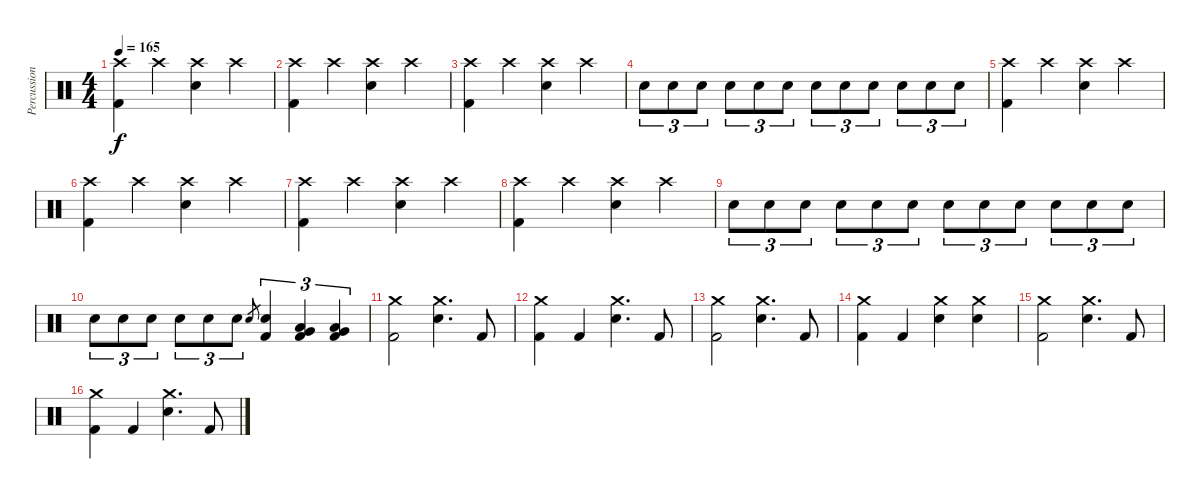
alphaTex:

\track ("Percussions" "Percussion") {instrument percussion}
\staff {score}
\articulation defaults
\ts (4 4)
\tempo 165
\clef neutral
\ks c
("Crash high (hit)" "Kick (hit) 2").4{dy f} "Crash high (hit)".4 ("Crash high (hit)" "Electric Snare (hit)").4 "Crash high (hit)".4 |
("Crash high (hit)" "Kick (hit) 2").4 "Crash high (hit)".4 ("Crash high (hit)" "Electric Snare (hit)").4 "Crash high (hit)".4 |
("Crash high (hit)" "Kick (hit) 2").4 "Crash high (hit)".4 ("Crash high (hit)" "Electric Snare (hit)").4 "Crash high (hit)".4 |
"Electric Snare (hit)".8{tu (3 2)} "Electric Snare (hit)".8{tu (3 2)} "Electric Snare (hit)".8{tu (3 2)} "Electric Snare (hit)".8{tu (3 2)} "Electric Snare (hit)".8{tu (3 2)} "Electric Snare (hit)".8{tu (3 2)} "Electric Snare (hit)".8{tu (3 2)} "Electric Snare (hit)".8{tu (3 2)} "Electric Snare (hit)".8{tu (3 2)} "Electric Snare (hit)".8{tu (3 2)} "Electric Snare (hit)".8{tu (3 2)} "Electric Snare (hit)".8{tu (3 2)} |
("Crash high (hit)" "Kick (hit) 2").4 "Crash high (hit)".4 ("Crash high (hit)" "Electric Snare (hit)").4 "Crash high (hit)".4 |
("Crash high (hit)" "Kick (hit) 2").4 "Crash high (hit)".4 ("Crash high (hit)" "Electric Snare (hit)").4 "Crash high (hit)".4 |
("Crash high (hit)" "Kick (hit) 2").4 "Crash high (hit)".4 ("Crash high (hit)" "Electric Snare (hit)").4 "Crash high (hit)".4 |
("Crash high (hit)" "Kick (hit) 2").4 "Crash high (hit)".4 ("Crash high (hit)" "Electric Snare (hit)").4 "Crash high (hit)".4 |
"Electric Snare (hit)".8{tu (3 2)} "Electric Snare (hit)".8{tu (3 2)} "Electric Snare (hit)".8{tu (3 2)} "Electric Snare (hit)".8{tu (3 2)} "Electric Snare (hit)".8{tu (3 2)} "Electric Snare (hit)".8{tu (3 2)} "Electric Snare (hit)".8{tu (3 2)} "Electric Snare (hit)".8{tu (3 2)} "Electric Snare (hit)".8{tu (3 2)} "Electric Snare (hit)".8{tu (3 2)} "Electric Snare (hit)".8{tu (3 2)} "Electric Snare (hit)".8{tu (3 2)} |
"Electric Snare (hit)".8{tu (3 2)} "Electric Snare (hit)".8{tu (3 2)} "Electric Snare (hit)".8{tu (3 2)} "Electric Snare (hit)".8{tu (3 2)} "Electric Snare (hit)".8{tu (3 2)} "Electric Snare (hit)".8{tu (3 2)} "Electric Snare (hit)".8{gr} ("Electric Snare (hit)" "Kick (hit) 2").4{tu (3 2)} ("Very Low Tom (hit)" "Low Floor Tom (hit)" "Kick (hit) 2").4{tu (3 2)} ("Very Low Tom (hit)" "Low Floor Tom (hit)" "Kick (hit) 2").4{tu (3 2)} |
("Crash medium (hit)" "Kick (hit) 2").2 ("Crash medium (hit)" "Electric Snare (hit)").4{d} "Kick (hit) 2".8 |
("Crash medium (hit)" "Kick (hit) 2").4 "Kick (hit) 2".4 ("Crash medium (hit)" "Electric Snare (hit)").4{d} "Kick (hit) 2".8 |
("Crash medium (hit)" "Kick (hit) 2").2 ("Crash medium (hit)" "Electric Snare (hit)").4{d} "Kick (hit) 2".8 |
("Crash medium (hit)" "Kick (hit) 2").4 "Kick (hit) 2".4 ("Crash medium (hit)" "Electric Snare (hit)").4 ("Crash medium (hit)" "Electric Snare (hit)").4 |
("Crash medium (hit)" "Kick (hit) 2").2 ("Crash medium (hit)" "Electric Snare (hit)").4{d} "Kick (hit) 2".8 |
("Crash medium (hit)" "Kick (hit) 2").4 "Kick (hit) 2".4 ("Crash medium (hit)" "Electric Snare (hit)").4{d} "Kick (hit) 2".8
